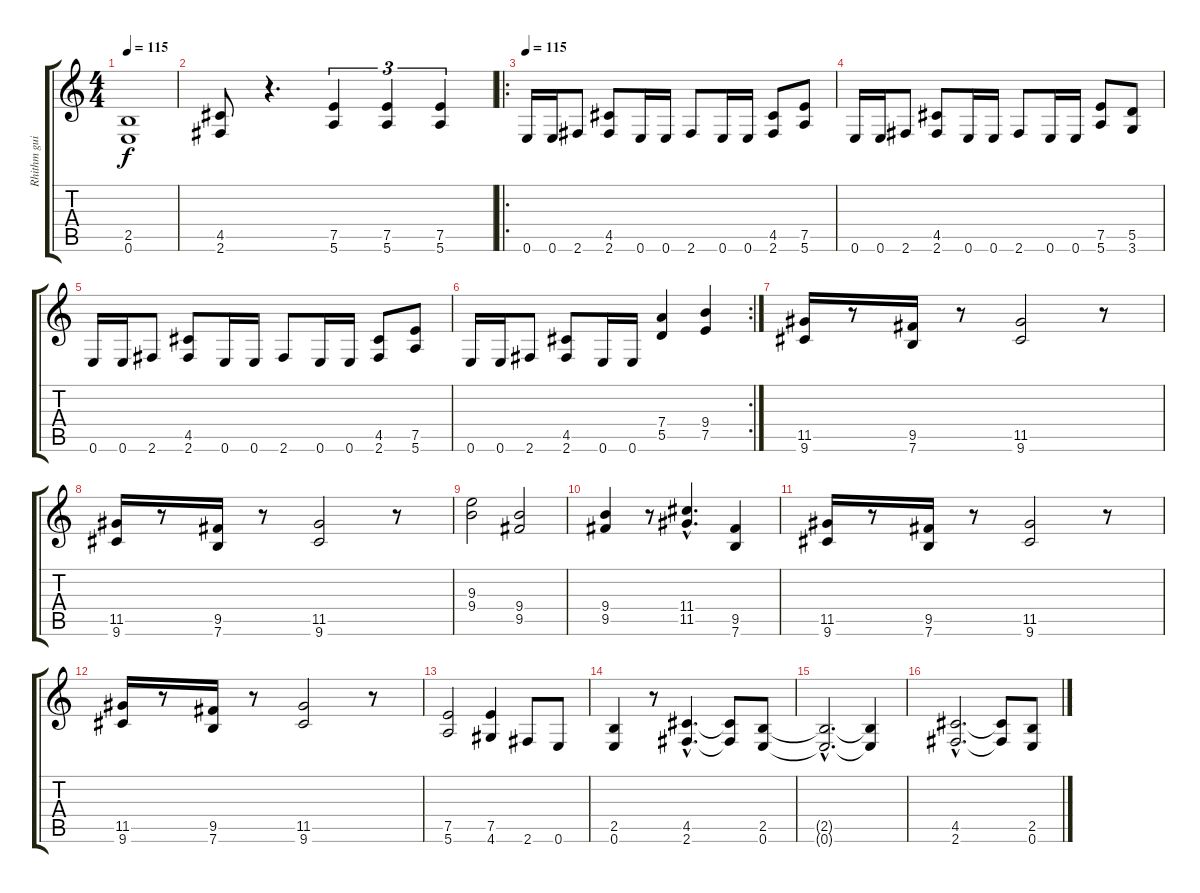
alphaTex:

\track ("Rhithm guitar" "Rhithm gui") {instrument distortionguitar}
\staff {score tabs}
\tuning (E4 B3 G3 D3 A2 E2) {hide}
\ts (4 4)
\tempo 115
\clef g2
\ks c
(2.5{t} 0.6{t}).1{dy f} |
(4.5 2.6).8 r.4{d} (7.5 5.6).4{tu (3 2)} (7.5 5.6).4{tu (3 2)} (7.5 5.6).4{tu (3 2)} |
\ro
\tempo 115
0.6.16 0.6.16 2.6.8 (4.5 2.6).8 0.6.16 0.6.16 2.6.8 0.6.16 0.6.16 (4.5 2.6).8 (7.5 5.6).8 |
0.6.16 0.6.16 2.6.8 (4.5 2.6).8 0.6.16 0.6.16 2.6.8 0.6.16 0.6.16 (7.5 5.6).8 (5.5 3.6).8 |
0.6.16 0.6.16 2.6.8 (4.5 2.6).8 0.6.16 0.6.16 2.6.8 0.6.16 0.6.16 (4.5 2.6).8 (7.5 5.6).8 |
\rc 2
0.6.16 0.6.16 2.6.8 (4.5 2.6).8 0.6.16 0.6.16 (7.4 5.5).4 (9.4 7.5).4 |
(11.5 9.6).16 r.8 (9.5 7.6).16 r.8 (11.5 9.6).2 r.8 |
(11.5 9.6).16 r.8 (9.5 7.6).16 r.8 (11.5 9.6).2 r.8 |
(9.3 9.4).2 (9.4 9.5).2 |
(9.4 9.5).4 r.8 (11.4{hac} 11.5{hac}).4{d} (9.5 7.6).4 |
(11.5 9.6).16 r.8 (9.5 7.6).16 r.8 (11.5 9.6).2 r.8 |
(11.5 9.6).16 r.8 (9.5 7.6).16 r.8 (11.5 9.6).2 r.8 |
(7.5 5.6).2 (7.5 4.6).4 2.6.8 0.6.8 |
(2.5 0.6).4 r.8 (4.5{hac} 2.6{hac}).4{d} (4.5{t} 2.6{t}).8 (2.5 0.6).8 |
(2.5{hac t} 0.6{hac t}).2{d} (2.5{t} 0.6{t}).4 |
(4.5{hac} 2.6{hac}).2{d} (4.5{t} 2.6{t}).8 (2.5 0.6).8
